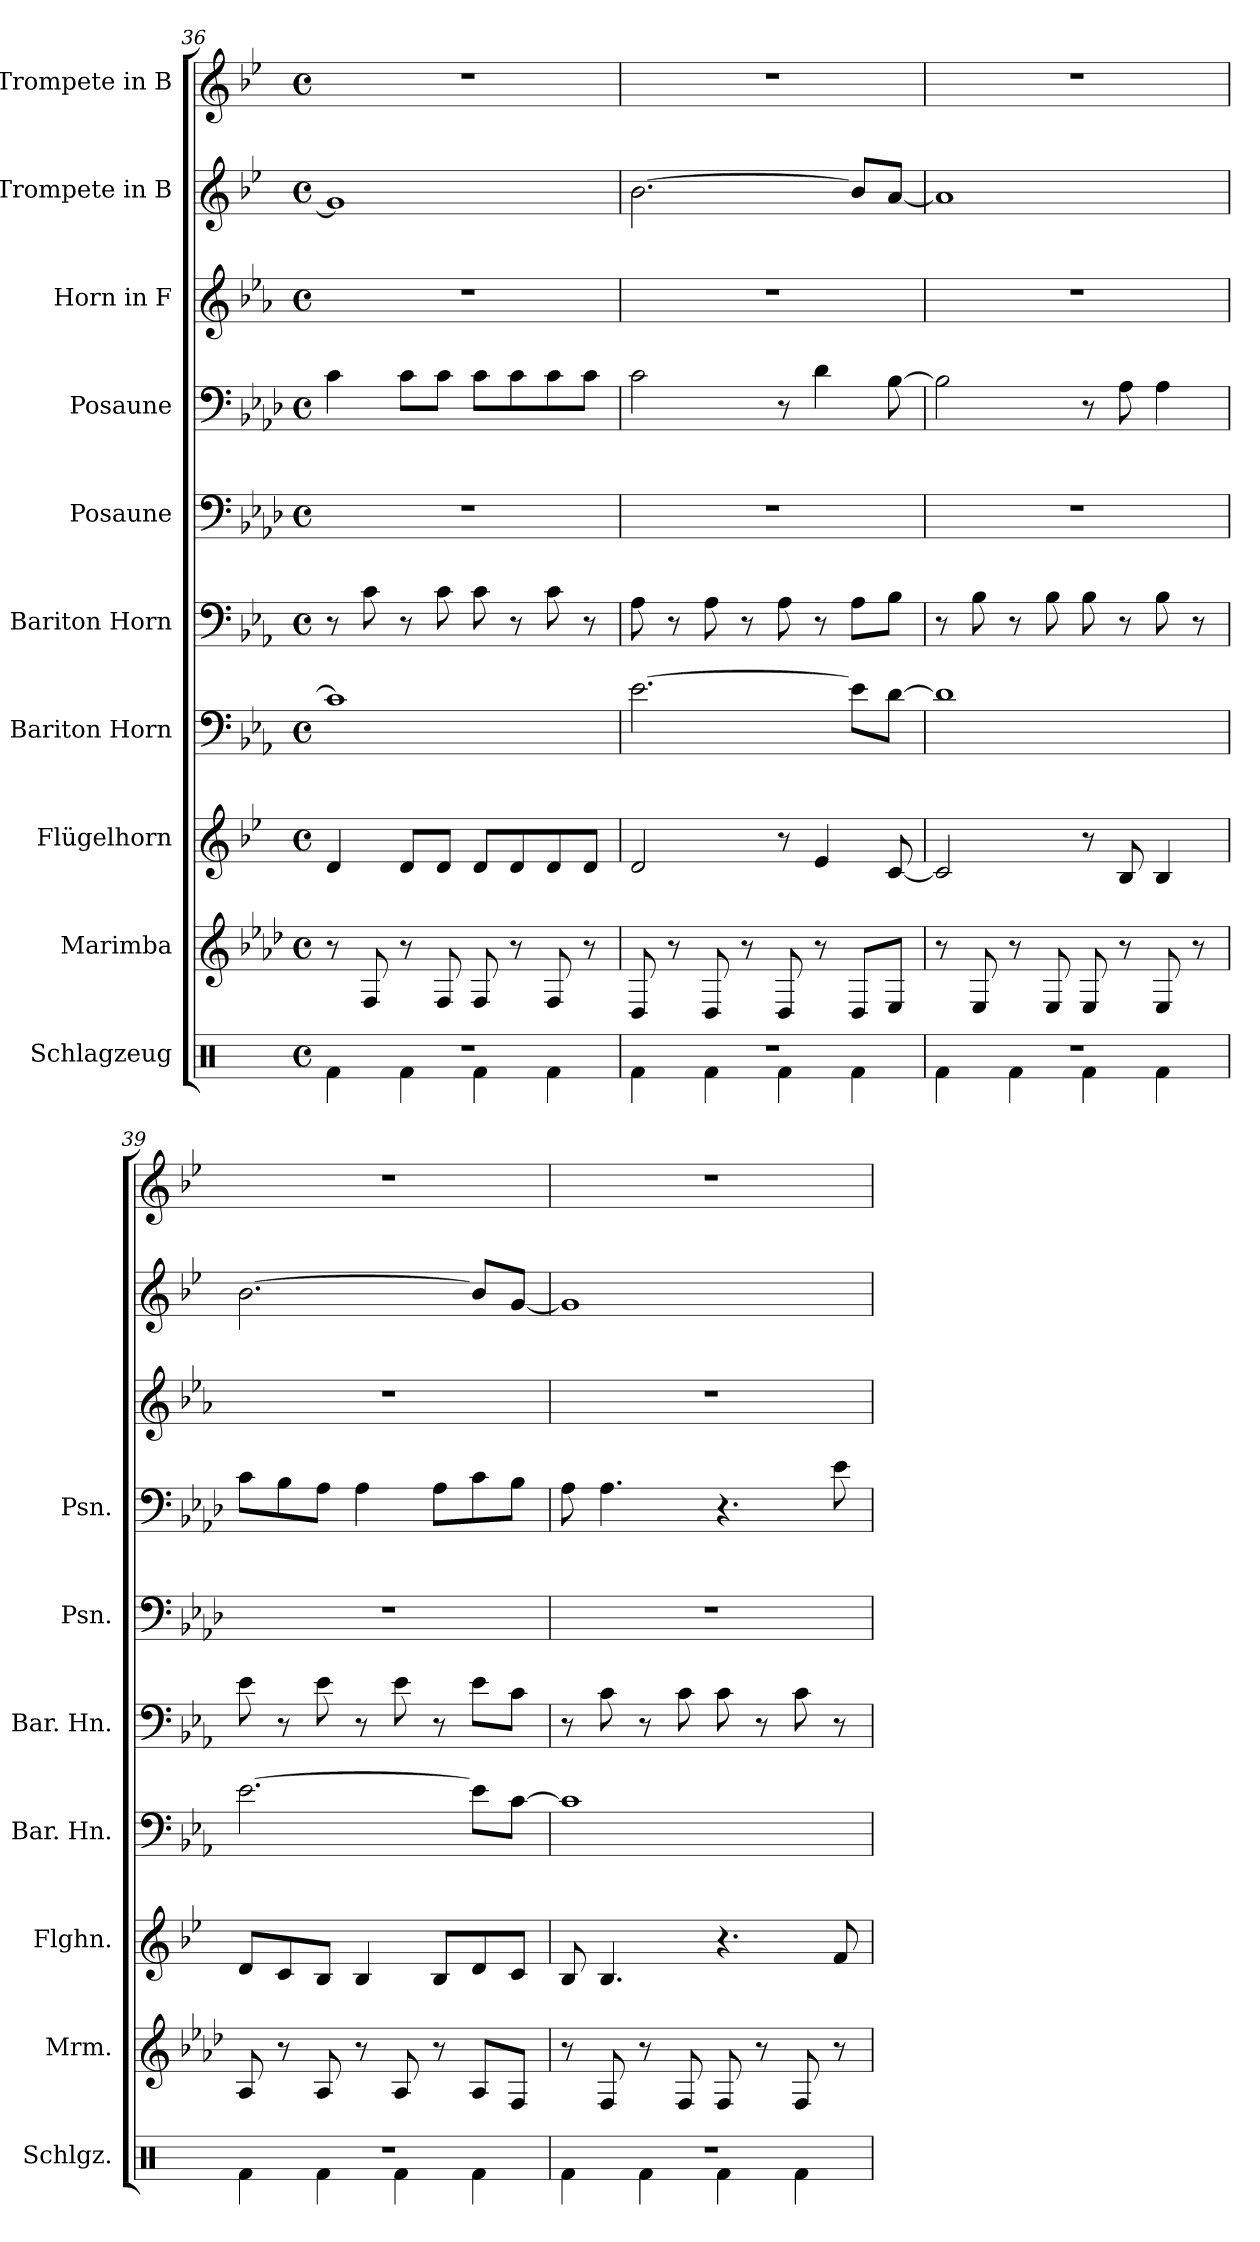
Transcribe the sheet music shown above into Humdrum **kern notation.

**kern	**kern	**kern	**kern	**kern	**kern	**kern	**kern	**kern	**kern
*part10	*part9	*part8	*part7	*part6	*part5	*part4	*part3	*part2	*part1
*staff10	*staff9	*staff8	*staff7	*staff6	*staff5	*staff4	*staff3	*staff2	*staff1
*I"Schlagzeug	*I"Marimba	*I"Flügelhorn	*I"Bariton Horn	*I"Bariton Horn	*I"Posaune	*I"Posaune	*I"Horn in F	*I"Trompete in B	*I"Trompete in B
*I'Schlgz.	*I'Mrm.	*I'Flghn.	*I'Bar. Hn.	*I'Bar. Hn.	*I'Psn.	*I'Psn.	*	*	*
*clefX	*clefG2	*clefG2	*clefF4	*clefF4	*clefF4	*clefF4	*clefG2	*clefG2	*clefG2
*	*	*ITrd1c2	*ITrd4c7	*ITrd4c7	*	*	*ITrd4c7	*ITrd1c2	*ITrd1c2
*k[]	*k[b-e-a-d-]	*k[b-e-a-d-]	*k[b-e-a-d-]	*k[b-e-a-d-]	*k[b-e-a-d-]	*k[b-e-a-d-]	*k[b-e-a-d-]	*k[b-e-a-d-]	*k[b-e-a-d-]
*M4/4	*M4/4	*M4/4	*M4/4	*M4/4	*M4/4	*M4/4	*M4/4	*M4/4	*M4/4
*met(c)	*met(c)	*met(c)	*met(c)	*met(c)	*met(c)	*met(c)	*met(c)	*met(c)	*met(c)
=36	=36	=36	=36	=36	=36	=36	=36	=36	=36
*^	*	*	*	*	*	*	*	*	*
1r	4Rf\	8r	4c/	1F]	8r	1r	4c\	1r	1f]	1r
.	.	8F/	.	.	8F\	.	.	.	.	.
.	4Rf\	8r	8c/L	.	8r	.	8c\L	.	.	.
.	.	8F/	8c/J	.	8F\	.	8c\J	.	.	.
.	4Rf\	8F/	8c/L	.	8F\	.	8c\L	.	.	.
.	.	8r	8c/	.	8r	.	8c\	.	.	.
.	4Rf\	8F/	8c/	.	8F\	.	8c\	.	.	.
.	.	8r	8c/J	.	8r	.	8c\J	.	.	.
!!LO:PB:g=z
=37	=37	=37	=37	=37	=37	=37	=37	=37	=37	=37
1r	4Rf\	8D-/	2c/	[2.A-\	8D-\	1r	2c\	1r	[2.a-\	1r
.	.	8r	.	.	8r	.	.	.	.	.
.	4Rf\	8D-/	.	.	8D-\	.	.	.	.	.
.	.	8r	.	.	8r	.	.	.	.	.
.	4Rf\	8D-/	8r	.	8D-\	.	8r	.	.	.
.	.	8r	4d-/	.	8r	.	4d-\	.	.	.
.	4Rf\	8D-/L	.	8A-\L]	8D-\L	.	.	.	8a-/L]	.
.	.	8E-/J	[8B-/	[8G\J	8E-\J	.	[8B-\	.	[8g/J	.
=38	=38	=38	=38	=38	=38	=38	=38	=38	=38	=38
1r	4Rf\	8r	2B-/]	1G]	8r	1r	2B-\]	1r	1g]	1r
.	.	8E-/	.	.	8E-\	.	.	.	.	.
.	4Rf\	8r	.	.	8r	.	.	.	.	.
.	.	8E-/	.	.	8E-\	.	.	.	.	.
.	4Rf\	8E-/	8r	.	8E-\	.	8r	.	.	.
.	.	8r	8A-/	.	8r	.	8A-\	.	.	.
.	4Rf\	8E-/	4A-/	.	8E-\	.	4A-\	.	.	.
.	.	8r	.	.	8r	.	.	.	.	.
=39	=39	=39	=39	=39	=39	=39	=39	=39	=39	=39
1r	4Rf\	8A-/	8c/L	[2.A-\	8A-\	1r	8c\L	1r	[2.a-\	1r
.	.	8r	8B-/	.	8r	.	8B-\	.	.	.
.	4Rf\	8A-/	8A-/J	.	8A-\	.	8A-\J	.	.	.
.	.	8r	4A-/	.	8r	.	4A-\	.	.	.
.	4Rf\	8A-/	.	.	8A-\	.	.	.	.	.
.	.	8r	8A-/L	.	8r	.	8A-\L	.	.	.
.	4Rf\	8A-/L	8c/	8A-\L]	8A-\L	.	8c\	.	8a-/L]	.
.	.	8F/J	8B-/J	[8F\J	8F\J	.	8B-\J	.	[8f/J	.
!!LO:PB:g=z
=40	=40	=40	=40	=40	=40	=40	=40	=40	=40	=40
1r	4Rf\	8r	8A-/	1F]	8r	1r	8A-\	1r	1f]	1r
.	.	8F/	4.A-/	.	8F\	.	4.A-\	.	.	.
.	4Rf\	8r	.	.	8r	.	.	.	.	.
.	.	8F/	.	.	8F\	.	.	.	.	.
.	4Rf\	8F/	4.r	.	8F\	.	4.r	.	.	.
.	.	8r	.	.	8r	.	.	.	.	.
.	4Rf\	8F/	.	.	8F\	.	.	.	.	.
.	.	8r	8e-/	.	8r	.	8e-\	.	.	.
*v	*v	*	*	*	*	*	*	*	*	*
=	=	=	=	=	=	=	=	=	=
*-	*-	*-	*-	*-	*-	*-	*-	*-	*-
